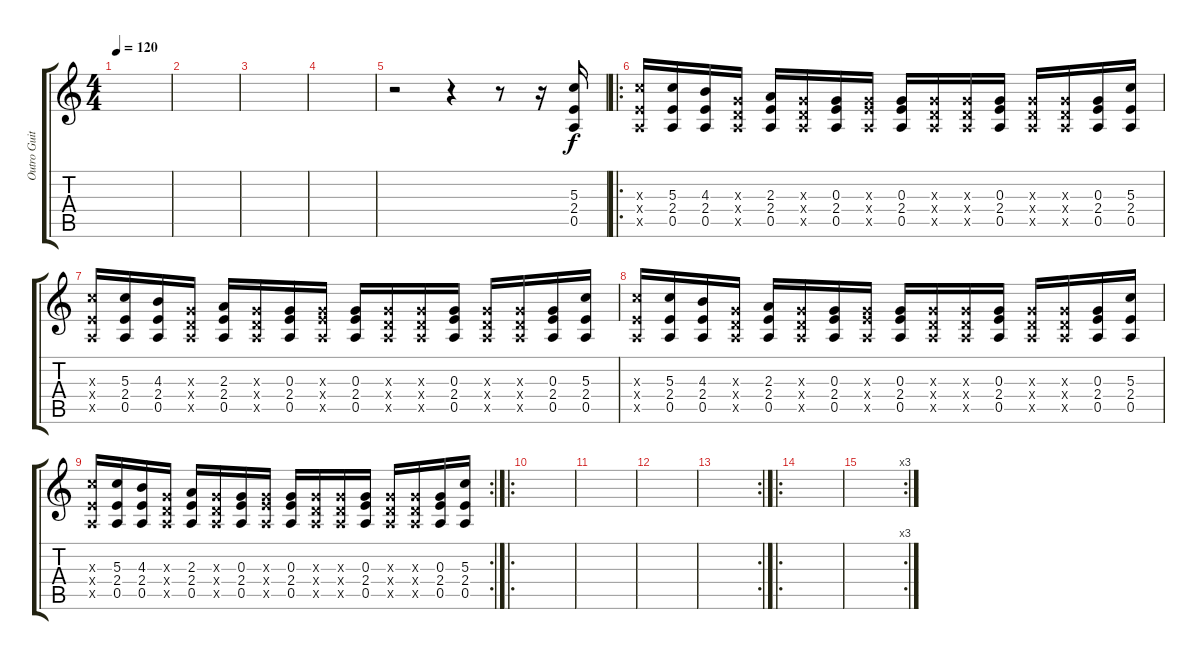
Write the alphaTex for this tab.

\track ("Outro Guitar" "Outro Guit") {instrument electricguitarclean}
\staff {score tabs}
\tuning (E4 B3 G3 D3 A2 E2) {hide}
\ts (4 4)
\tempo 120
\clef g2
\ks c
|
|
|
|
r.2 r.4 r.8 r.16 (5.3 2.4 0.5).16 |
\ro
(5.3{x} 2.4{x} 0.5{x}).16 (5.3 2.4 0.5).16 (4.3 2.4 0.5).16 (0.3{x} 0.4{x} 0.5{x}).16 (2.3 2.4 0.5).16 (0.3{x} 0.4{x} 0.5{x}).16 (0.3 2.4 0.5).16 (0.3{x} 2.4{x} 0.5{x}).16 (0.3 2.4 0.5).16 (0.3{x} 0.4{x} 0.5{x}).16 (0.3{x} 0.4{x} 0.5{x}).16 (0.3 2.4 0.5).16 (0.3{x} 0.4{x} 0.5{x}).16 (0.3{x} 0.4{x} 0.5{x}).16 (0.3 2.4 0.5).16 (5.3 2.4 0.5).16 |
(5.3{x} 2.4{x} 0.5{x}).16 (5.3 2.4 0.5).16 (4.3 2.4 0.5).16 (0.3{x} 0.4{x} 0.5{x}).16 (2.3 2.4 0.5).16 (0.3{x} 0.4{x} 0.5{x}).16 (0.3 2.4 0.5).16 (0.3{x} 2.4{x} 0.5{x}).16 (0.3 2.4 0.5).16 (0.3{x} 0.4{x} 0.5{x}).16 (0.3{x} 0.4{x} 0.5{x}).16 (0.3 2.4 0.5).16 (0.3{x} 0.4{x} 0.5{x}).16 (0.3{x} 0.4{x} 0.5{x}).16 (0.3 2.4 0.5).16 (5.3 2.4 0.5).16 |
(5.3{x} 2.4{x} 0.5{x}).16 (5.3 2.4 0.5).16 (4.3 2.4 0.5).16 (0.3{x} 0.4{x} 0.5{x}).16 (2.3 2.4 0.5).16 (0.3{x} 0.4{x} 0.5{x}).16 (0.3 2.4 0.5).16 (0.3{x} 2.4{x} 0.5{x}).16 (0.3 2.4 0.5).16 (0.3{x} 0.4{x} 0.5{x}).16 (0.3{x} 0.4{x} 0.5{x}).16 (0.3 2.4 0.5).16 (0.3{x} 0.4{x} 0.5{x}).16 (0.3{x} 0.4{x} 0.5{x}).16 (0.3 2.4 0.5).16 (5.3 2.4 0.5).16 |
\rc 2
(5.3{x} 2.4{x} 0.5{x}).16 (5.3 2.4 0.5).16 (4.3 2.4 0.5).16 (0.3{x} 0.4{x} 0.5{x}).16 (2.3 2.4 0.5).16 (0.3{x} 0.4{x} 0.5{x}).16 (0.3 2.4 0.5).16 (0.3{x} 2.4{x} 0.5{x}).16 (0.3 2.4 0.5).16 (0.3{x} 0.4{x} 0.5{x}).16 (0.3{x} 0.4{x} 0.5{x}).16 (0.3 2.4 0.5).16 (0.3{x} 0.4{x} 0.5{x}).16 (0.3{x} 0.4{x} 0.5{x}).16 (0.3 2.4 0.5).16 (5.3 2.4 0.5).16 |
\ro
|
|
|
\rc 2
|
\ro
|
\rc 3
